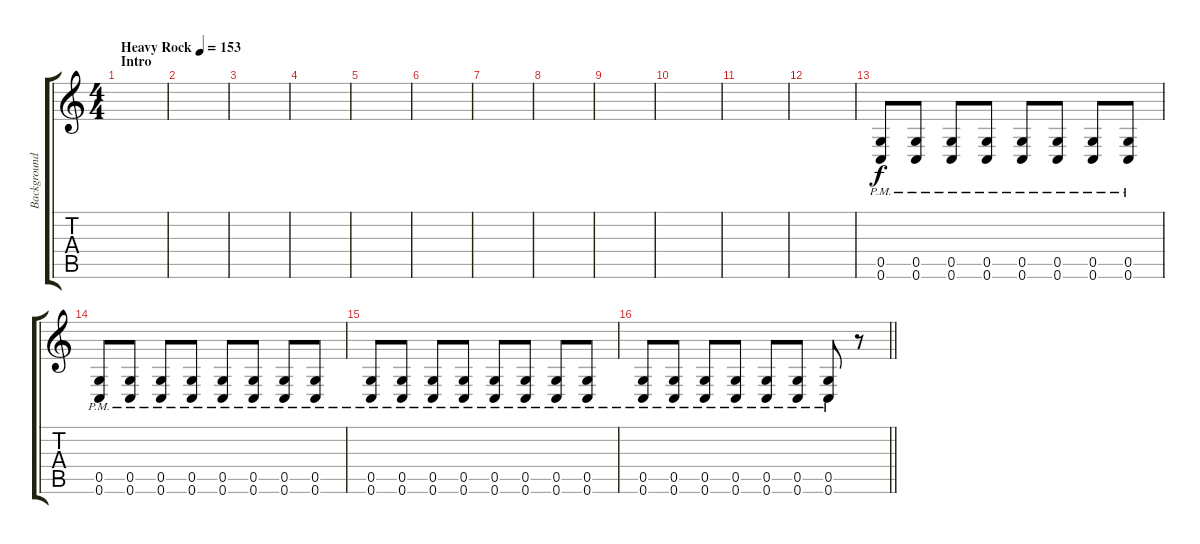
\track ("Background Guitar (Dan Jacobs)" "Background") {instrument distortionguitar}
\staff {score tabs}
\tuning (D4 A3 F3 C3 G2 C2) {hide}
\ts (4 4)
\section ("" "Intro")
\tempo (153 "Heavy Rock")
\clef g2
\ks c
|
|
|
|
|
|
|
|
|
|
|
|
(0.5{pm} 0.6{pm}).8 (0.5{pm} 0.6{pm}).8 (0.5{pm} 0.6{pm}).8 (0.5{pm} 0.6{pm}).8 (0.5{pm} 0.6{pm}).8 (0.5{pm} 0.6{pm}).8 (0.5{pm} 0.6{pm}).8 (0.5{pm} 0.6{pm}).8 |
(0.5{pm} 0.6{pm}).8 (0.5{pm} 0.6{pm}).8 (0.5{pm} 0.6{pm}).8 (0.5{pm} 0.6{pm}).8 (0.5{pm} 0.6{pm}).8 (0.5{pm} 0.6{pm}).8 (0.5{pm} 0.6{pm}).8 (0.5{pm} 0.6{pm}).8 |
(0.5{pm} 0.6{pm}).8 (0.5{pm} 0.6{pm}).8 (0.5{pm} 0.6{pm}).8 (0.5{pm} 0.6{pm}).8 (0.5{pm} 0.6{pm}).8 (0.5{pm} 0.6{pm}).8 (0.5{pm} 0.6{pm}).8 (0.5{pm} 0.6{pm}).8 |
\barLineRight lightlight
(0.5{pm} 0.6{pm}).8 (0.5{pm} 0.6{pm}).8 (0.5{pm} 0.6{pm}).8 (0.5{pm} 0.6{pm}).8 (0.5{pm} 0.6{pm}).8 (0.5{pm} 0.6{pm}).8 (0.5{pm} 0.6{pm}).8 r.8
